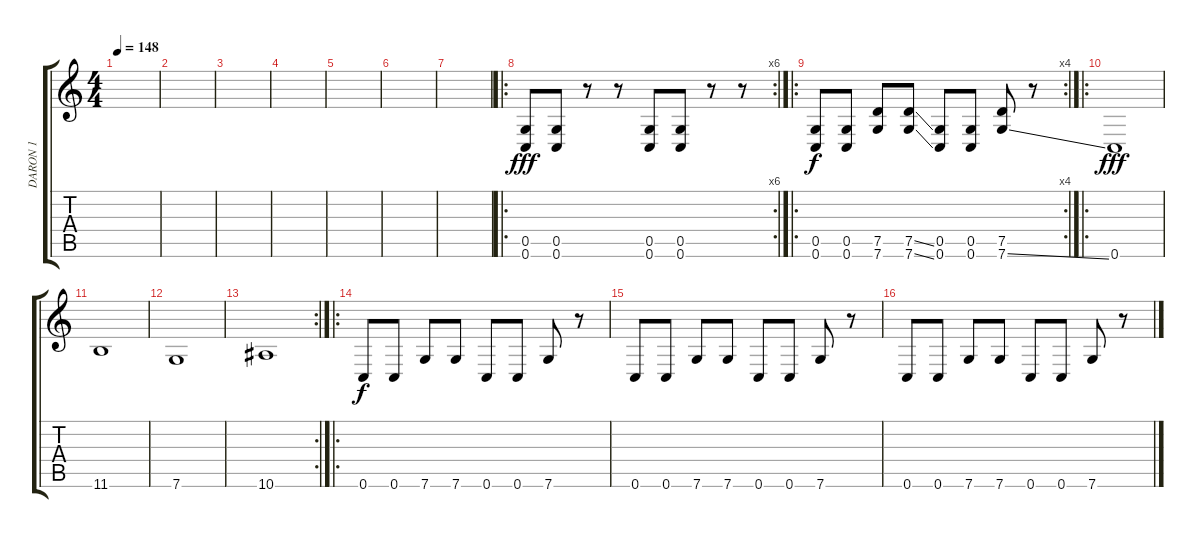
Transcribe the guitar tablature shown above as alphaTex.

\track ("DARON 1" "DARON 1") {instrument distortionguitar}
\staff {score tabs}
\tuning (D4 A3 F3 C3 G2 C2) {hide}
\ts (4 4)
\tempo 148
\clef g2
\ks c
|
|
|
|
|
|
|
\ro
\rc 6
(0.5 0.6).8{dy fff} (0.5 0.6).8 r.8 r.8 (0.5 0.6).8 (0.5 0.6).8 r.8 r.8 |
\ro
\rc 4
(0.5 0.6).8{dy f} (0.5 0.6).8 (7.5 7.6).8 (7.5{ss} 7.6{ss}).8 (0.5 0.6).8 (0.5 0.6).8 (7.5 7.6{ss}).8 r.8 |
\ro
0.6.1{dy fff} |
11.6.1 |
7.6.1 |
\rc 2
10.6.1 |
\ro
0.6.8{dy f} 0.6.8 7.6.8 7.6.8 0.6.8 0.6.8 7.6.8 r.8 |
0.6.8 0.6.8 7.6.8 7.6.8 0.6.8 0.6.8 7.6.8 r.8 |
0.6.8 0.6.8 7.6.8 7.6.8 0.6.8 0.6.8 7.6.8 r.8
